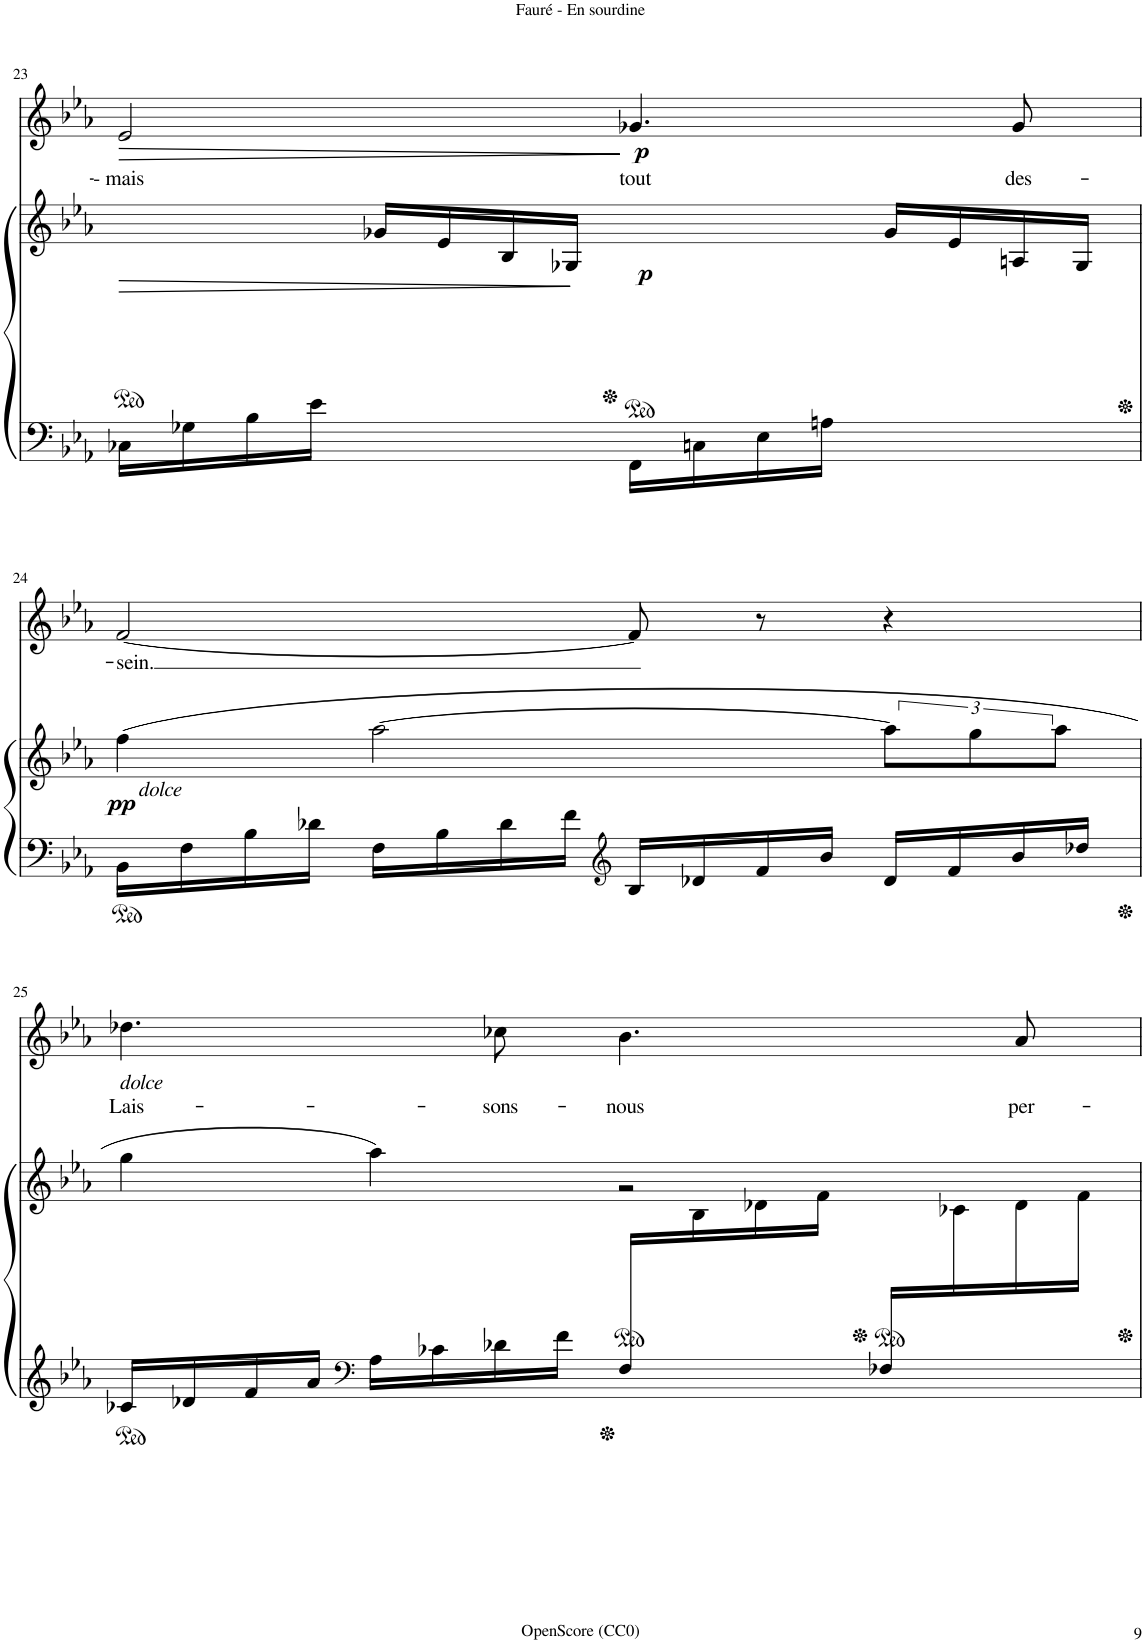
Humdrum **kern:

**kern	**kern	**dynam	**kern	**text	**dynam
*part2	*part2	*part2	*part1	*part1	*part1
*staff3	*staff2	*staff2/3	*staff1	*staff1	*staff1
*I"Piano	*	*	*I"Voix	*	*
*I'Pno	*	*	*	*	*
!!LO:PB:g=z
*clefF4	*clefG2	*	*clefG2	*	*
*k[b-e-a-]	*k[b-e-a-]	*	*k[b-e-a-]	*	*
*M4/4	*M4/4	*	*M4/4	*	*
*met(c)	*met(c)	*	*met(c)	*	*
=23	=23	=23	=23	=23	=23
!	!	!LO:HP:b	!	!LO:LY:b	!LO:HP:b
16C-X\LL	4ryy	>	2e-/	-- mais	>
16G-X\	.	.	.	.	.
16B-\	.	.	.	.	.
16e-\JJ	.	.	.	.	.
*	*ped	*	*	*	*
4ryy	16g-X/LL	.	.	.	.
.	16e-/	.	.	.	.
.	16B-/	.	.	.	.
.	16G-X/JJ	]	.	.	.
*	*ped	*	*	*	*
!	!	!LO:DY:b	!	!LO:LY:b	!LO:DY:n=1:b
16FF\LL	4ryy	p	4.g-X/	tout	] p
16Cn\	.	.	.	.	.
16E-\	.	.	.	.	.
16An\JJ	.	.	.	.	.
4ryy	16g-/LL	.	.	.	.
.	16e-/	.	.	.	.
!	!	!	!	!LO:LY:b	!
.	16An/	.	8g-/	des-	.
.	16G-/JJ	.	.	.	.
!!LO:LB:g=z
=24	=24	=24	=24	=24	=24
*ped	*	*	*	*	*
*	*Xped	*	*	*	*
!	!LO:TX:b:i:t=dolce	!	!	!	!
!	!	!LO:DY:b	!	!LO:LY:b	!
16BB-\LL	(4ff\	pp	[2f/	-sein.	.
16F\	.	.	.	.	.
16B-\	.	.	.	.	.
16d-X\JJ	.	.	.	.	.
16F\LL	[2aa-\	.	.	.	.
16B-\	.	.	.	.	.
16d-\	.	.	.	.	.
16f\JJ	.	.	.	.	.
*clefG2	*	*	*	*	*
16B-/LL	.	.	8f/]	.	.
16d-X/	.	.	.	.	.
16f/	.	.	8r	.	.
16b-/JJ	.	.	.	.	.
16d-/LL	12aa-\L]	.	4r	.	.
16f/	.	.	.	.	.
.	12gg\	.	.	.	.
16b-/	.	.	.	.	.
.	12aa-\J	.	.	.	.
16dd-X/JJ	.	.	.	.	.
!!LO:LB:g=z
=25	=25	=25	=25	=25	=25
*Xped	*	*	*	*	*
*^	*^	*	*	*	*
!	!	!	!	!	!LO:TX:b:i:t=dolce	!	!
!	!	!	!	!	!	!LO:LY:b	!
2ryy	16c-X/LL	4gg\	2ryy	.	4.dd-X\	Lais-	.
.	16d-X/	.	.	.	.	.	.
.	16f/	.	.	.	.	.	.
.	16a-/JJ	.	.	.	.	.	.
*clefF4	*	*	*	*	*	*	*
.	16A-\LL	4aa-\)	.	.	.	.	.
.	16c-X\	.	.	.	.	.	.
!	!	!	!	!	!	!LO:LY:b	!
.	16d-X\	.	.	.	8cc-X\	-sons-	.
.	16f\JJ	.	.	.	.	.	.
*ped	*	*	*	*	*	*	*
!	!	!	!	!	!	!LO:LY:b	!
16F/LL	2ryy	16ryy	2r	.	4.b-\	-nous	.
8.ryy	.	16B-\	.	.	.	.	.
.	.	16d-X\	.	.	.	.	.
.	.	16f\JJ	.	.	.	.	.
*	*	*Xped	*	*	*	*	*
16F-X/LL	.	16ryy	.	.	.	.	.
8.ryy	.	16c-X\	.	.	.	.	.
!	!	!	!	!	!	!LO:LY:b	!
.	.	16d-\	.	.	8a-/	per-	.
.	.	16f\JJ	.	.	.	.	.
*v	*v	*	*	*	*	*	*
*	*v	*v	*	*	*	*
*	*Xped	*	*	*	*
=	=	=	=	=	=
*-	*-	*-	*-	*-	*-
